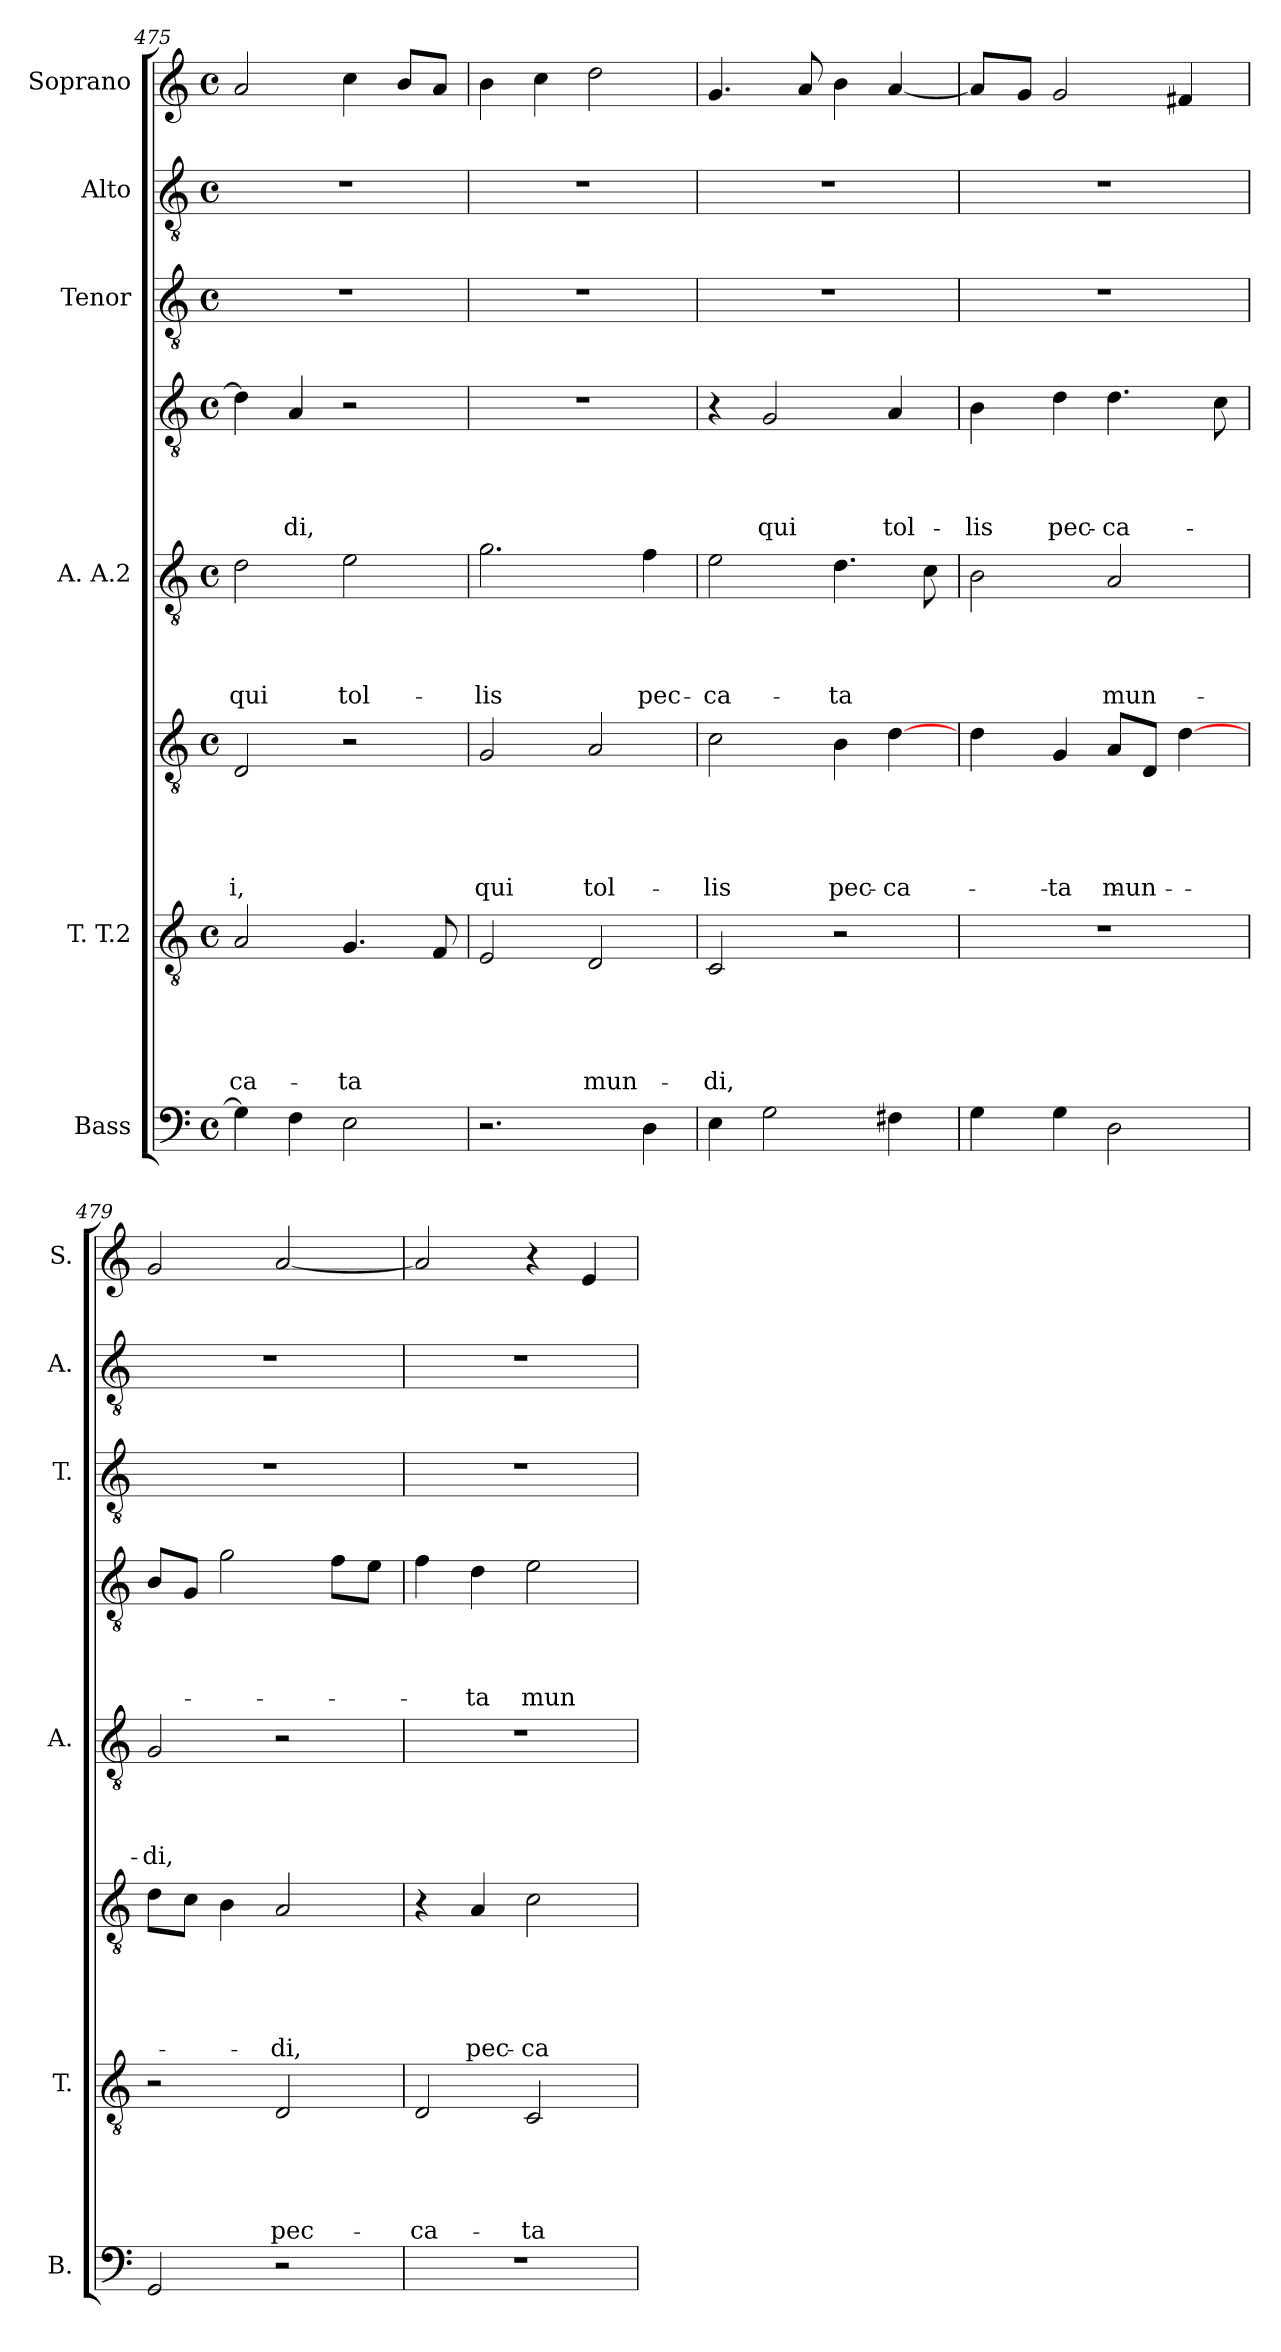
**kern	**kern	**text	**text	**text	**text	**text	**kern	**text	**text	**text	**text	**text	**kern	**text	**text	**text	**text	**kern	**text	**text	**text	**text	**kern	**kern	**kern
*part6	*part5	*part5	*part5	*part5	*part5	*part5	*part5	*part5	*part5	*part5	*part5	*part5	*part4	*part4	*part4	*part4	*part4	*part4	*part4	*part4	*part4	*part4	*part3	*part2	*part1
*staff8	*staff7	*staff7	*staff7	*staff7	*staff7	*staff7	*staff6	*staff6	*staff6	*staff6	*staff6	*staff6	*staff5	*staff5	*staff5	*staff5	*staff5	*staff4	*staff4	*staff4	*staff4	*staff4	*staff3	*staff2	*staff1
*I"Bass	*I"T. T.2	*	*	*	*	*	*	*	*	*	*	*	*I"A. A.2	*	*	*	*	*	*	*	*	*	*I"Tenor	*I"Alto	*I"Soprano
*I'B.	*I'T.	*	*	*	*	*	*	*	*	*	*	*	*I'A.	*	*	*	*	*	*	*	*	*	*I'T.	*I'A.	*I'S.
*clefF4	*clefGv2	*	*	*	*	*	*clefGv2	*	*	*	*	*	*clefGv2	*	*	*	*	*clefGv2	*	*	*	*	*clefGv2	*clefGv2	*clefG2
*k[]	*k[]	*	*	*	*	*	*k[]	*	*	*	*	*	*k[]	*	*	*	*	*k[]	*	*	*	*	*k[]	*k[]	*k[]
*C:	*C:	*	*	*	*	*	*C:	*	*	*	*	*	*C:	*	*	*	*	*C:	*	*	*	*	*C:	*C:	*C:
*M4/4	*M4/4	*	*	*	*	*	*M4/4	*	*	*	*	*	*M4/4	*	*	*	*	*M4/4	*	*	*	*	*M4/4	*M4/4	*M4/4
*met(c)	*met(c)	*	*	*	*	*	*met(c)	*	*	*	*	*	*met(c)	*	*	*	*	*met(c)	*	*	*	*	*met(c)	*met(c)	*met(c)
=475	=475	=475	=475	=475	=475	=475	=475	=475	=475	=475	=475	=475	=475	=475	=475	=475	=475	=475	=475	=475	=475	=475	=475	=475	=475
!	!	!	!	!	!	!LO:LY:b	!	!	!	!	!	!LO:LY:b	!	!	!	!	!LO:LY:b	!	!	!	!	!	!	!	!
4G\]	2A/	.	.	.	.	ca-	2D/	.	.	.	.	-i,	2d\	.	.	.	qui	4d\]	.	.	.	.	1r	1r	2a/
!	!	!	!	!	!	!	!	!	!	!	!	!	!	!	!	!	!	!	!	!	!	!LO:LY:b	!	!	!
4F\	.	.	.	.	.	.	.	.	.	.	.	.	.	.	.	.	.	4A/	.	.	.	-di,	.	.	.
!	!	!	!	!	!	!LO:LY:b	!	!	!	!	!	!	!	!	!	!	!LO:LY:b	!	!	!	!	!	!	!	!
2E\	4.G/	.	.	.	.	-ta	2r	.	.	.	.	.	2e\	.	.	.	tol-	2r	.	.	.	.	.	.	4cc\
.	.	.	.	.	.	.	.	.	.	.	.	.	.	.	.	.	.	.	.	.	.	.	.	.	8b/L
.	8F/	.	.	.	.	.	.	.	.	.	.	.	.	.	.	.	.	.	.	.	.	.	.	.	8a/J
=476	=476	=476	=476	=476	=476	=476	=476	=476	=476	=476	=476	=476	=476	=476	=476	=476	=476	=476	=476	=476	=476	=476	=476	=476	=476
!	!	!	!	!	!	!	!	!	!	!	!	!LO:LY:b	!	!	!	!	!LO:LY:b	!	!	!	!	!	!	!	!
2.r	2E/	.	.	.	.	.	2G/	.	.	.	.	qui	2.g\	.	.	.	-lis	1r	.	.	.	.	1r	1r	4b\
.	.	.	.	.	.	.	.	.	.	.	.	.	.	.	.	.	.	.	.	.	.	.	.	.	4cc\
!	!	!	!	!	!	!LO:LY:b	!	!	!	!	!	!LO:LY:b	!	!	!	!	!	!	!	!	!	!	!	!	!
.	2D/	.	.	.	.	-mun-	2A/	.	.	.	.	tol-	.	.	.	.	.	.	.	.	.	.	.	.	2dd\
!	!	!	!	!	!	!	!	!	!	!	!	!	!	!	!	!	!LO:LY:b	!	!	!	!	!	!	!	!
4D\	.	.	.	.	.	.	.	.	.	.	.	.	4f\	.	.	.	pec-	.	.	.	.	.	.	.	.
=477	=477	=477	=477	=477	=477	=477	=477	=477	=477	=477	=477	=477	=477	=477	=477	=477	=477	=477	=477	=477	=477	=477	=477	=477	=477
!	!	!	!	!	!	!LO:LY:b	!	!	!	!	!	!LO:LY:b	!	!	!	!	!LO:LY:b	!	!	!	!	!	!	!	!
4E\	2C/	.	.	.	.	-di,	2c\	.	.	.	.	-lis	2e\	.	.	.	-ca-	4r	.	.	.	.	1r	1r	4.g/
!	!	!	!	!	!	!	!	!	!	!	!	!	!	!	!	!	!	!	!	!	!	!LO:LY:b	!	!	!
2G\	.	.	.	.	.	.	.	.	.	.	.	.	.	.	.	.	.	2G/	.	.	.	-qui	.	.	.
.	.	.	.	.	.	.	.	.	.	.	.	.	.	.	.	.	.	.	.	.	.	.	.	.	8a/
!	!	!	!	!	!	!	!	!	!	!	!	!LO:LY:b	!	!	!	!	!LO:LY:b	!	!	!	!	!	!	!	!
.	2r	.	.	.	.	.	4B\	.	.	.	.	pec-	4.d\	.	.	.	-ta	.	.	.	.	.	.	.	4b\
!	!	!	!	!	!	!	!	!	!	!	!	!LO:LY:b	!	!	!	!	!	!	!	!	!	!LO:LY:b	!	!	!
4F#X\	.	.	.	.	.	.	[>4d\	.	.	.	.	-ca-	.	.	.	.	.	4A/	.	.	.	tol-	.	.	[>4a/
.	.	.	.	.	.	.	.	.	.	.	.	.	8c\	.	.	.	.	.	.	.	.	.	.	.	.
!!LO:PB:g=z
=478	=478	=478	=478	=478	=478	=478	=478	=478	=478	=478	=478	=478	=478	=478	=478	=478	=478	=478	=478	=478	=478	=478	=478	=478	=478
*	*	*	*	*	*	*	*^	*	*	*	*	*	*	*	*	*	*	*	*	*	*	*	*	*	*
!	!	!	!	!	!	!	!	!	!	!	!	!	!	!	!	!	!	!	!	!	!	!	!LO:LY:b	!	!	!
4G\	1r	.	.	.	.	.	16ryy	4d\	.	.	.	.	.	2B\	.	.	.	.	4B\	.	.	.	lis	1r	1r	8a/L]
.	.	.	.	.	.	.	2...ryy	.	.	.	.	.	.	.	.	.	.	.	.	.	.	.	.	.	.	.
.	.	.	.	.	.	.	.	.	.	.	.	.	.	.	.	.	.	.	.	.	.	.	.	.	.	8g/J
!	!	!	!	!	!	!	!	!	!	!	!	!	!LO:LY:b	!	!	!	!	!	!	!	!	!	!LO:LY:b	!	!	!
4G\	.	.	.	.	.	.	.	4G/	.	.	.	.	ta	.	.	.	.	.	4d\	.	.	.	pec-	.	.	2g/
!	!	!	!	!	!	!	!	!	!	!	!	!	!LO:LY:b	!	!	!	!	!LO:LY:b	!	!	!	!	!LO:LY:b	!	!	!
2D\	.	.	.	.	.	.	.	8A/L	.	.	.	.	mun-	2A/	.	.	.	-mun-	4.d\	.	.	.	-ca-	.	.	.
.	.	.	.	.	.	.	.	8D/J	.	.	.	.	.	.	.	.	.	.	.	.	.	.	.	.	.	.
.	.	.	.	.	.	.	.	[>4d\	.	.	.	.	.	.	.	.	.	.	.	.	.	.	.	.	.	4f#X/
.	.	.	.	.	.	.	.	.	.	.	.	.	.	.	.	.	.	.	8c\	.	.	.	.	.	.	.
*	*	*	*	*	*	*	*v	*v	*	*	*	*	*	*	*	*	*	*	*	*	*	*	*	*	*	*
=479	=479	=479	=479	=479	=479	=479	=479	=479	=479	=479	=479	=479	=479	=479	=479	=479	=479	=479	=479	=479	=479	=479	=479	=479	=479
!	!	!	!	!	!	!	!	!	!	!	!	!	!	!	!	!	!LO:LY:b	!	!	!	!	!	!	!	!
2GG/	2r	.	.	.	.	.	8d\L	.	.	.	.	.	2G/	.	.	.	-di,	8B/L	.	.	.	.	1r	1r	2g/
.	.	.	.	.	.	.	8c\J	.	.	.	.	.	.	.	.	.	.	8G/J	.	.	.	.	.	.	.
.	.	.	.	.	.	.	4B\	.	.	.	.	.	.	.	.	.	.	2g\	.	.	.	.	.	.	.
!	!	!	!	!	!	!LO:LY:b	!	!	!	!	!	!LO:LY:b	!	!	!	!	!	!	!	!	!	!	!	!	!
2r	2D/	.	.	.	.	pec-	2A/	.	.	.	.	-di,	2r	.	.	.	.	.	.	.	.	.	.	.	[<2a/
.	.	.	.	.	.	.	.	.	.	.	.	.	.	.	.	.	.	8f\L	.	.	.	.	.	.	.
.	.	.	.	.	.	.	.	.	.	.	.	.	.	.	.	.	.	8e\J	.	.	.	.	.	.	.
=480	=480	=480	=480	=480	=480	=480	=480	=480	=480	=480	=480	=480	=480	=480	=480	=480	=480	=480	=480	=480	=480	=480	=480	=480	=480
!	!	!	!	!	!	!LO:LY:b	!	!	!	!	!	!	!	!	!	!	!	!	!	!	!	!	!	!	!
1r	2D/	.	.	.	.	-ca-	4r	.	.	.	.	.	1r	.	.	.	.	4f\	.	.	.	.	1r	1r	2a/]
!	!	!	!	!	!	!	!	!	!	!	!	!LO:LY:b	!	!	!	!	!	!	!	!	!	!LO:LY:b	!	!	!
.	.	.	.	.	.	.	4A/	.	.	.	.	-pec-	.	.	.	.	.	4d\	.	.	.	ta	.	.	.
!	!	!	!	!	!	!LO:LY:b	!	!	!	!	!	!LO:LY:b	!	!	!	!	!	!	!	!	!	!LO:LY:b	!	!	!
.	2C/	.	.	.	.	-ta	2c\	.	.	.	.	-ca-	.	.	.	.	.	2e\	.	.	.	mun-	.	.	4r
.	.	.	.	.	.	.	.	.	.	.	.	.	.	.	.	.	.	.	.	.	.	.	.	.	4e/
=	=	=	=	=	=	=	=	=	=	=	=	=	=	=	=	=	=	=	=	=	=	=	=	=	=
*-	*-	*-	*-	*-	*-	*-	*-	*-	*-	*-	*-	*-	*-	*-	*-	*-	*-	*-	*-	*-	*-	*-	*-	*-	*-
